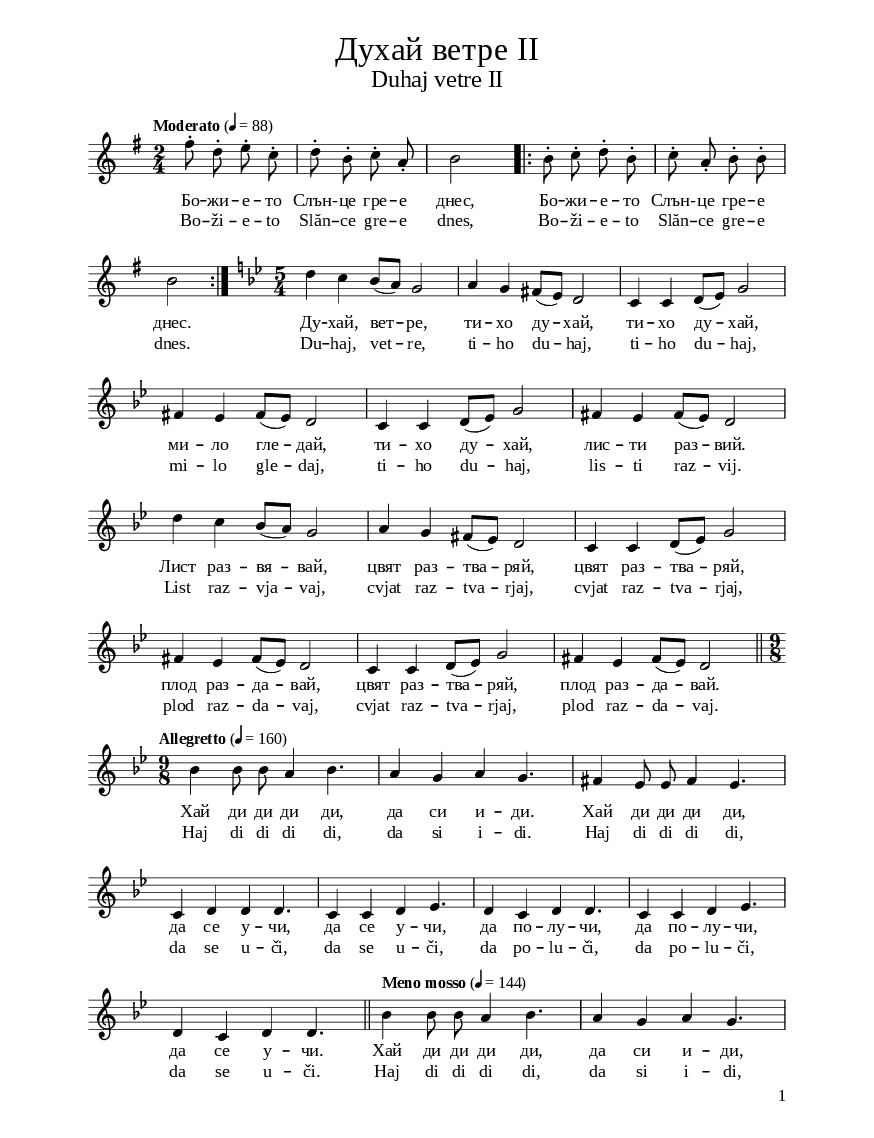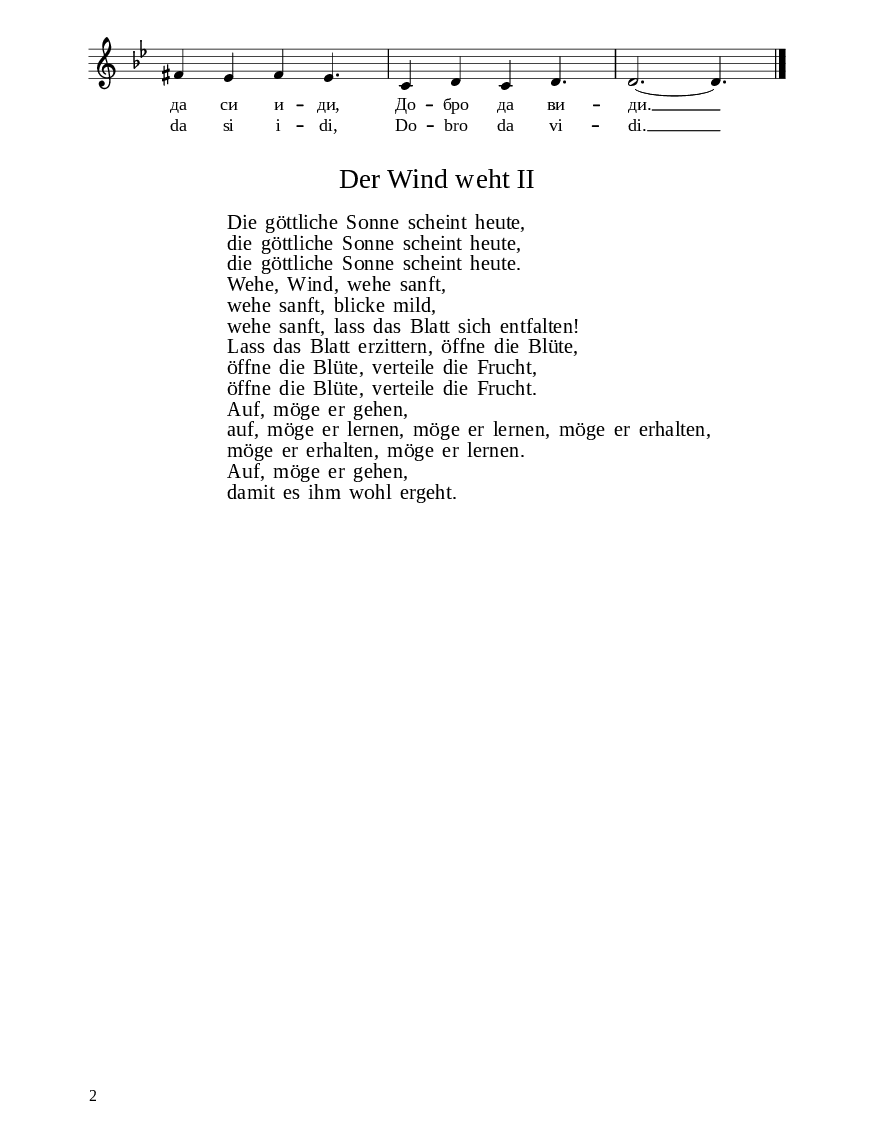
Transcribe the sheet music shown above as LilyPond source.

\version "2.24.2"

% include paper part and global functions
\include "include/globals.ily"

\bookpart {
  \label #'ref161
  \tocItem \markup "Духай ветре II – Duhaj vetre II"
  \include "include/bookpart-paper.ily"
  \score {
    \include "include/score-layout.ily"

    \new Voice \absolute {
      \clef treble
      \key g \major
      \time 2/4
      \tempoFunc "Moderato" 4 "88"
      \autoBeamOff
      fis''8 -.  d''8 -.  e''8 -.
      c''8 -. | % 2
      d''8 -.  b'8 -.  c''8 -.
      a'8 -.  | % 3
      b'2 \repeat volta 2 {
        | % 4
        b'8 -. c''8 -.  d''8 -.
        b'8 -.  | % 5
        c''8 -. a'8 -.  b'8 -.
        b'8 -.  \break | % 6
        b'2
        | % 7
      }
      \key g \minor \time 5/4  % 7
      d''4 c''4  bes'8 ( [  a'8 ) ]
      g'2 | % 8
      a'4  g'4  fis'8 ( [  es'8 ) ]
      d'2 | % 9
      c'4  c'4  d'8 ( [  es'8 ) ]  g'2
      \break |
      fis'4  es'4  fis'8 ( [  es'8 ) ]
      d'2 | % 11
      c'4  c'4  d'8 ( [  es'8 ) ]  g'2
      | % 12
      fis'4  es'4  fis'8 ( [  es'8 ) ]
      d'2 \break | % 13
      d''4 c''4  bes'8 ( [  a'8 ) ]
      g'2 | % 14
      a'4  g'4  fis'8 ( [  es'8 ) ]
      d'2 | % 15
      c'4  c'4  d'8 ( [  es'8 ) ]  g'2
      \break | % 16
      fis'4  es'4  fis'8 ( [  es'8 ) ]
      d'2 | % 17
      c'4  c'4  d'8 ( [  es'8 ) ]  g'2
      | % 18
      fis'4  es'4  fis'8 ( [  es'8 ) ]
      d'2 \bar "||"
      \break | % 19
      \time 9/8  | % 19
      | % 19
      \tempoFunc "Allegretto" 4 "160"
      bes'4 bes'8 bes'8  a'4
      bes'4. |
      a'4  g'4  a'4  g'4. | % 21
      fis'4  es'8  es'8  fis'4  es'4.
      \break | % 22
      c'4  d'4  d'4  d'4. | % 23
      c'4  c'4  d'4  es'4. | % 24
      d'4  c'4  d'4  d'4. | % 25
      c'4  c'4  d'4  es'4. | \break % 26
      d'4  c'4  d'4  d'4. | % 27
      \tempoFunc "Meno mosso" 4 "144"
      \bar "||" bes'4 bes'8 bes'8  a'4
      bes'4. | % 28
      a'4  g'4  a'4  g'4. \break | % 29
      fis'4  es'4  fis'4  es'4. |
      c'4  d'4  c'4  d'4. | % 31
      d'2. ~  d'4. \bar "|."
    }

    \addlyrics {
      Бо -- жи -- е -- то "Слън-" -- це гре --
      е днес, Бо -- жи -- е -- то "Слън-" --
      це гре -- е днес. Ду -- хай, вет
      -- ре, ти -- хо ду  -- хай, ти
      -- хо ду  -- хай, ми -- ло гле
      -- дай, ти -- хо ду  -- хай,
      лис -- ти раз  -- вий. Лист раз
      -- вя  -- вай, цвят раз -- тва
      -- ряй, цвят раз -- тва  --
      ряй, плод раз -- да  -- вай,
      цвят раз -- тва  -- ряй, плод
      раз -- да  -- вай. Хай ди ди ди
      ди, да си и -- ди. Хай ди ди ди
      ди, да се у -- чи, да се у -- чи,
      да по -- лу -- чи, да по -- лу --
      чи, да се у -- чи. Хай ди ди ди
      ди, да си и -- ди, да си и -- ди,
      До -- бро да ви -- ди. __ }
     \addlyrics {
      Bo -- ži -- e -- to Slăn -- ce gre --
      e dnes, Bo -- ži -- e -- to Slăn --
      ce gre -- e dnes. Du -- haj, vet
      -- re, ti -- ho du  -- haj, ti
      -- ho du  -- haj, mi -- lo gle
      -- daj, ti -- ho du  -- haj,
      lis -- ti raz  -- vij. List raz
      -- vja  -- vaj, cvjat raz -- tva
      -- rjaj, cvjat raz -- tva  --
      rjaj, plod raz -- da  -- vaj,
      cvjat raz -- tva  -- rjaj, plod
      raz -- da  -- vaj. Haj di di di
      di, da si i -- di. Haj di di di
      di, da se u -- či, da se u -- či,
      da po -- lu -- či, da po -- lu --
      či, da se u -- či. Haj di di di
      di, da si i -- di, da si i -- di,
      Do -- bro da vi -- di. __ }

        \header {
          title = \titleFunc "Духай ветре II" "Duhaj vetre II"
        }

        \midi{}

      } % score


      % include foreign translation(s) of the song
      \version "2.24.2"

\markup \fill-line { \fontsize #deTitleFontSize "Der Wind weht II" }
\markup \null
\markup \null
\markup \fontsize #deCoupletFontSize {
    \hspace #12
    \override #`(baseline-skip . ,deCoupletBaselineSkip)
    \column {

  \line { " "Die göttliche Sonne scheint heute,  }

    \line { " "die göttliche Sonne scheint heute,  }

    \line { " "die göttliche Sonne scheint heute. }

    \line { " "Wehe, Wind, wehe sanft,  }

    \line { " "wehe sanft, blicke mild, }

    \line { " "wehe sanft, lass das Blatt sich entfalten! }

    \line { " "Lass das Blatt erzittern, öffne die Blüte,  }

    \line { " "öffne die Blüte, verteile die Frucht, }

    \line { " "öffne die Blüte, verteile die Frucht. }

    \line { " "Auf, möge er gehen, }

    \line { " " auf, möge er lernen, möge er lernen, möge er erhalten, }

    \line { " "möge er erhalten, möge er lernen. }

    \line { " "Auf, möge er gehen,  }

    \line { " "damit es ihm wohl ergeht. }

  }
}


    } % bookpart

    % Più mosso
    %
